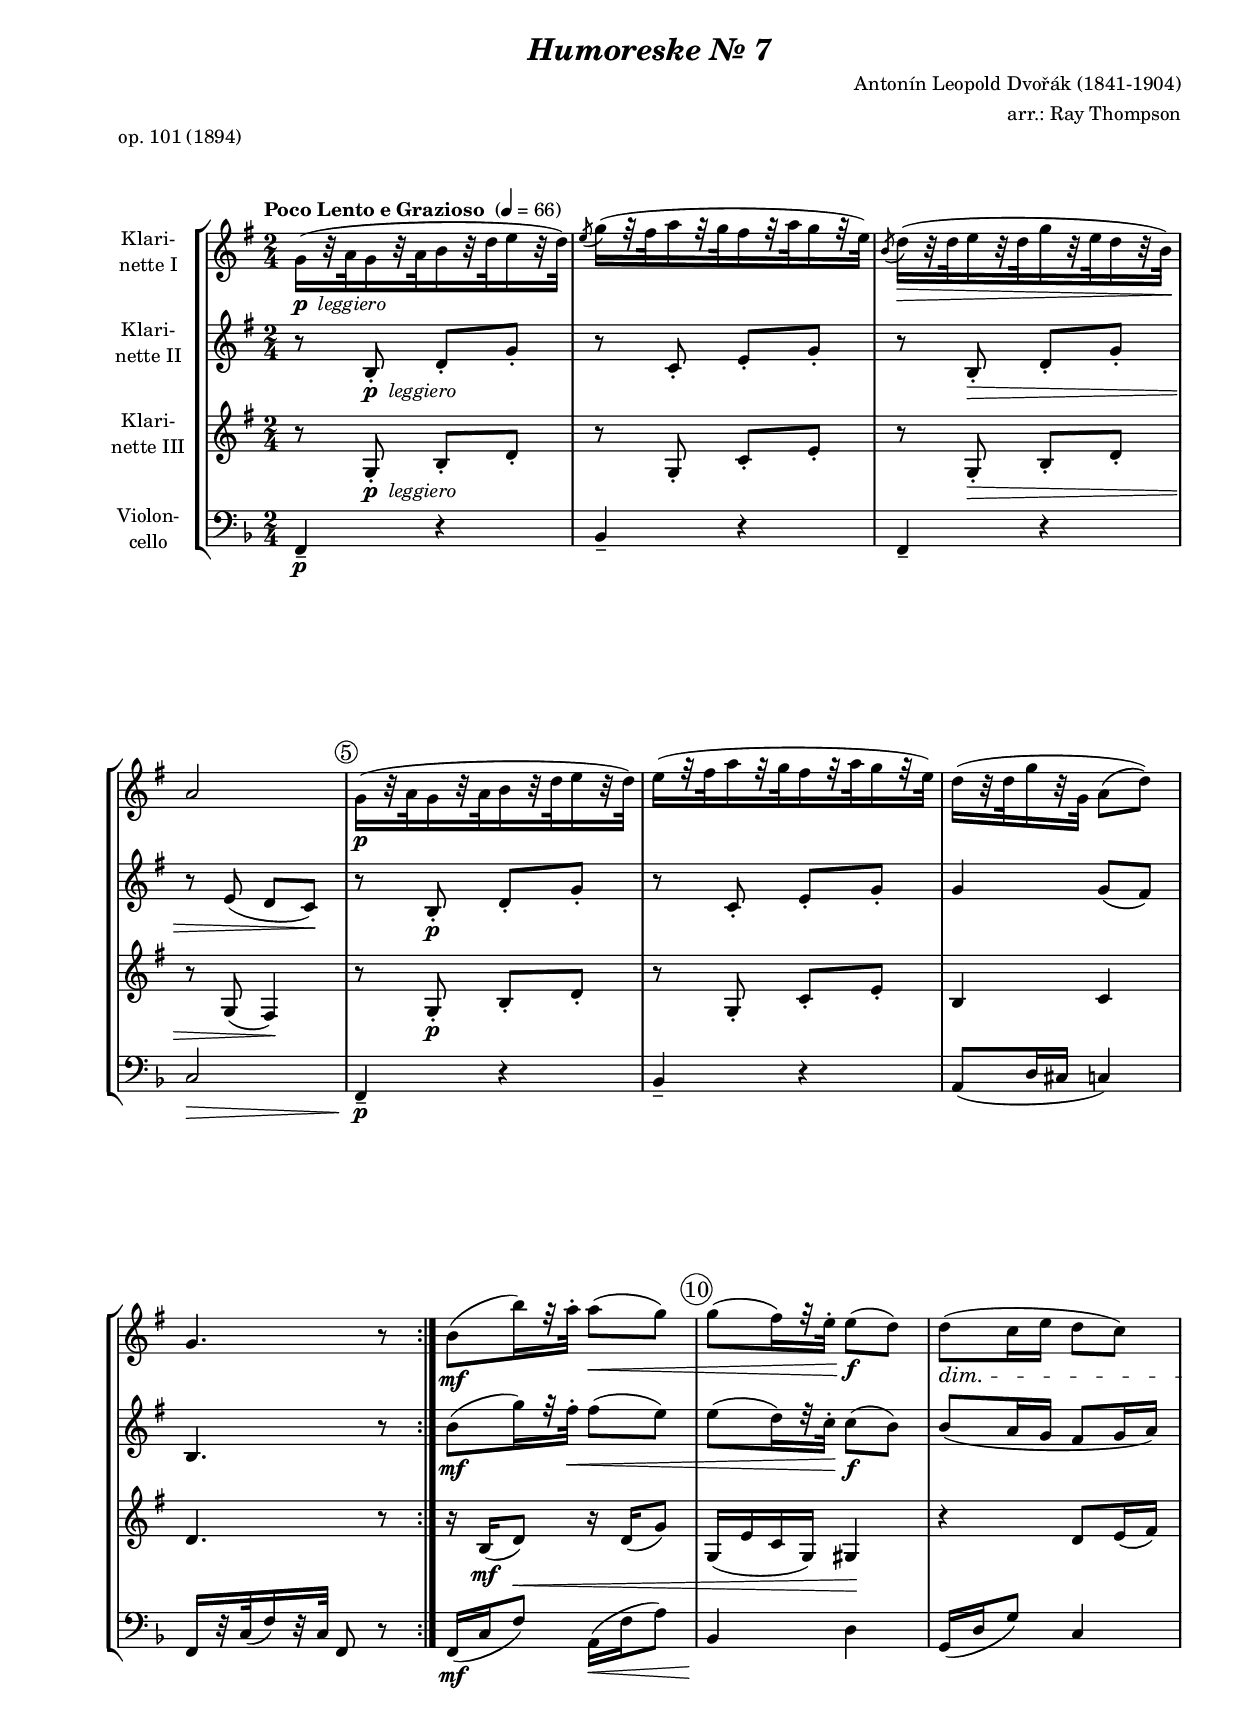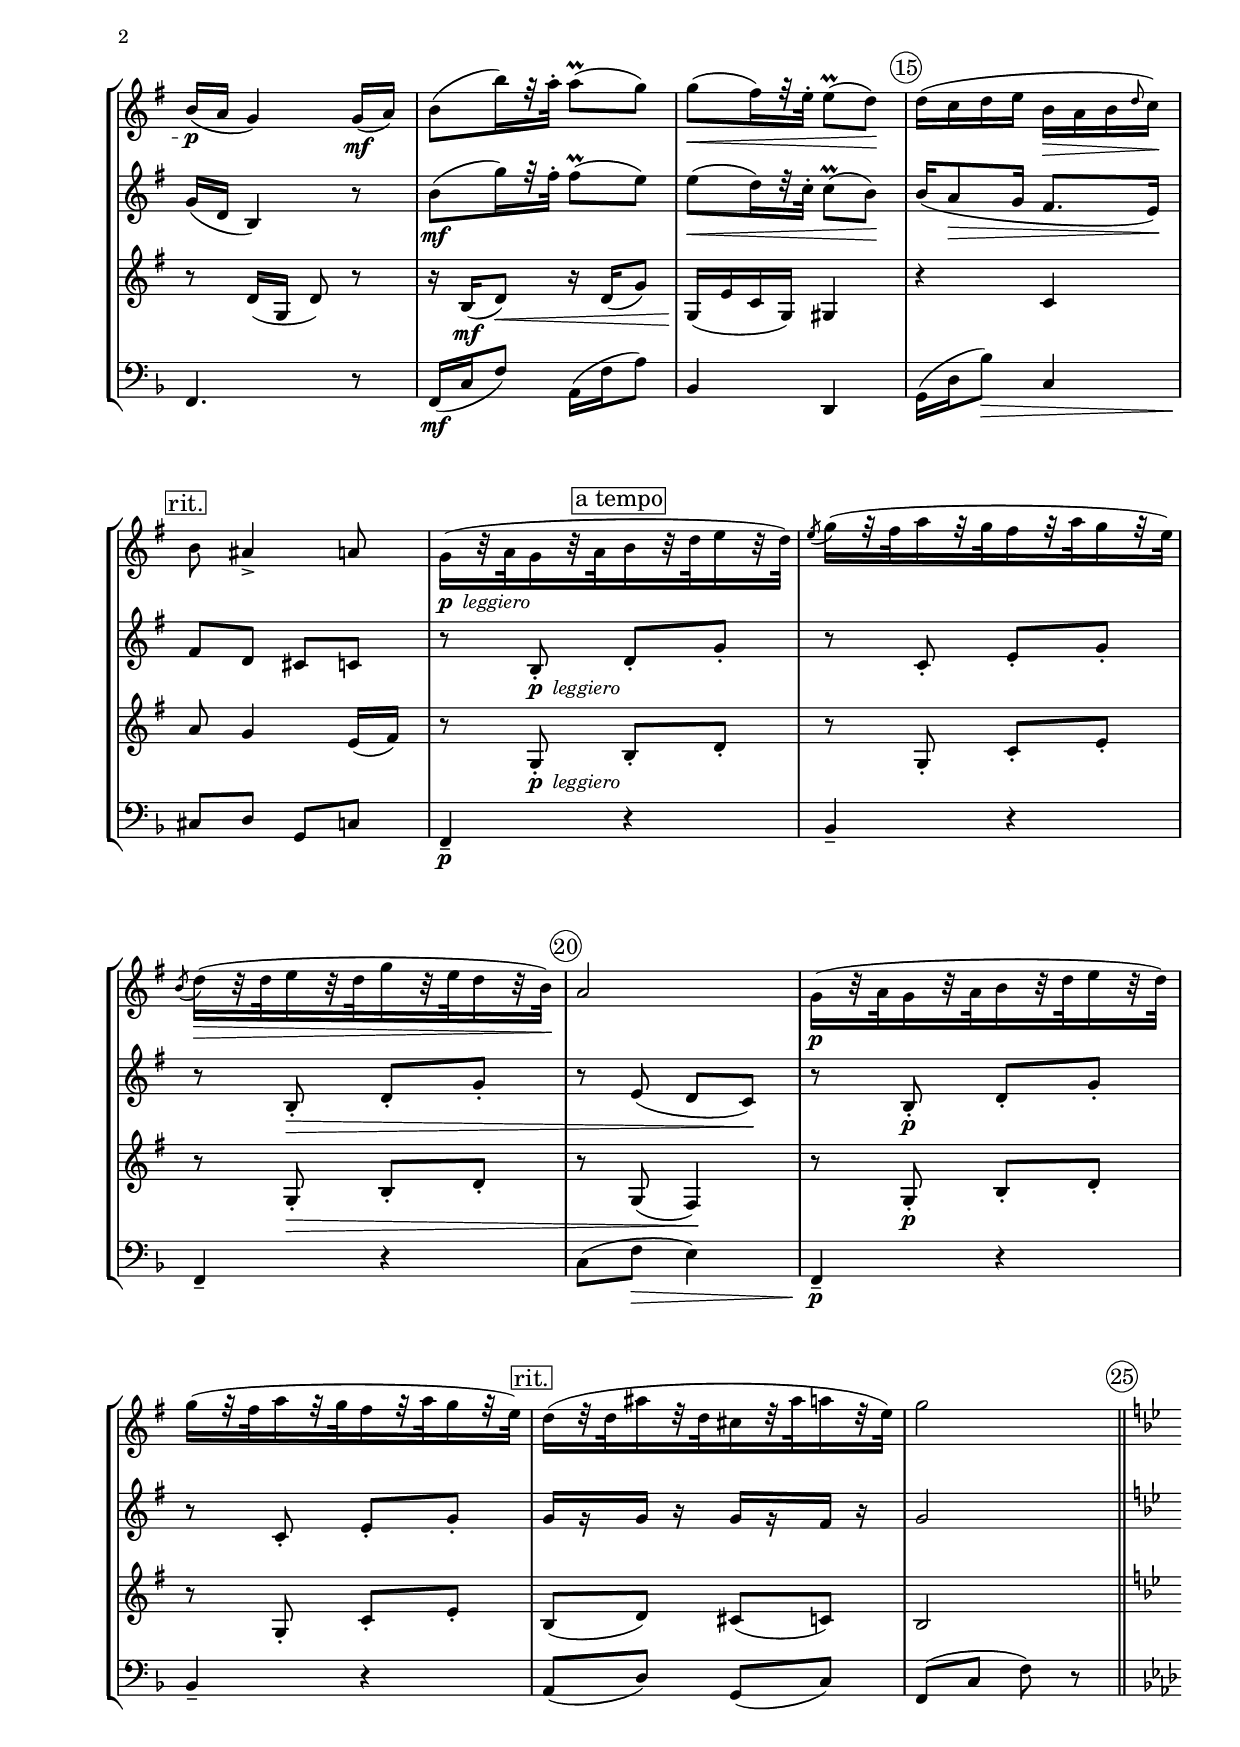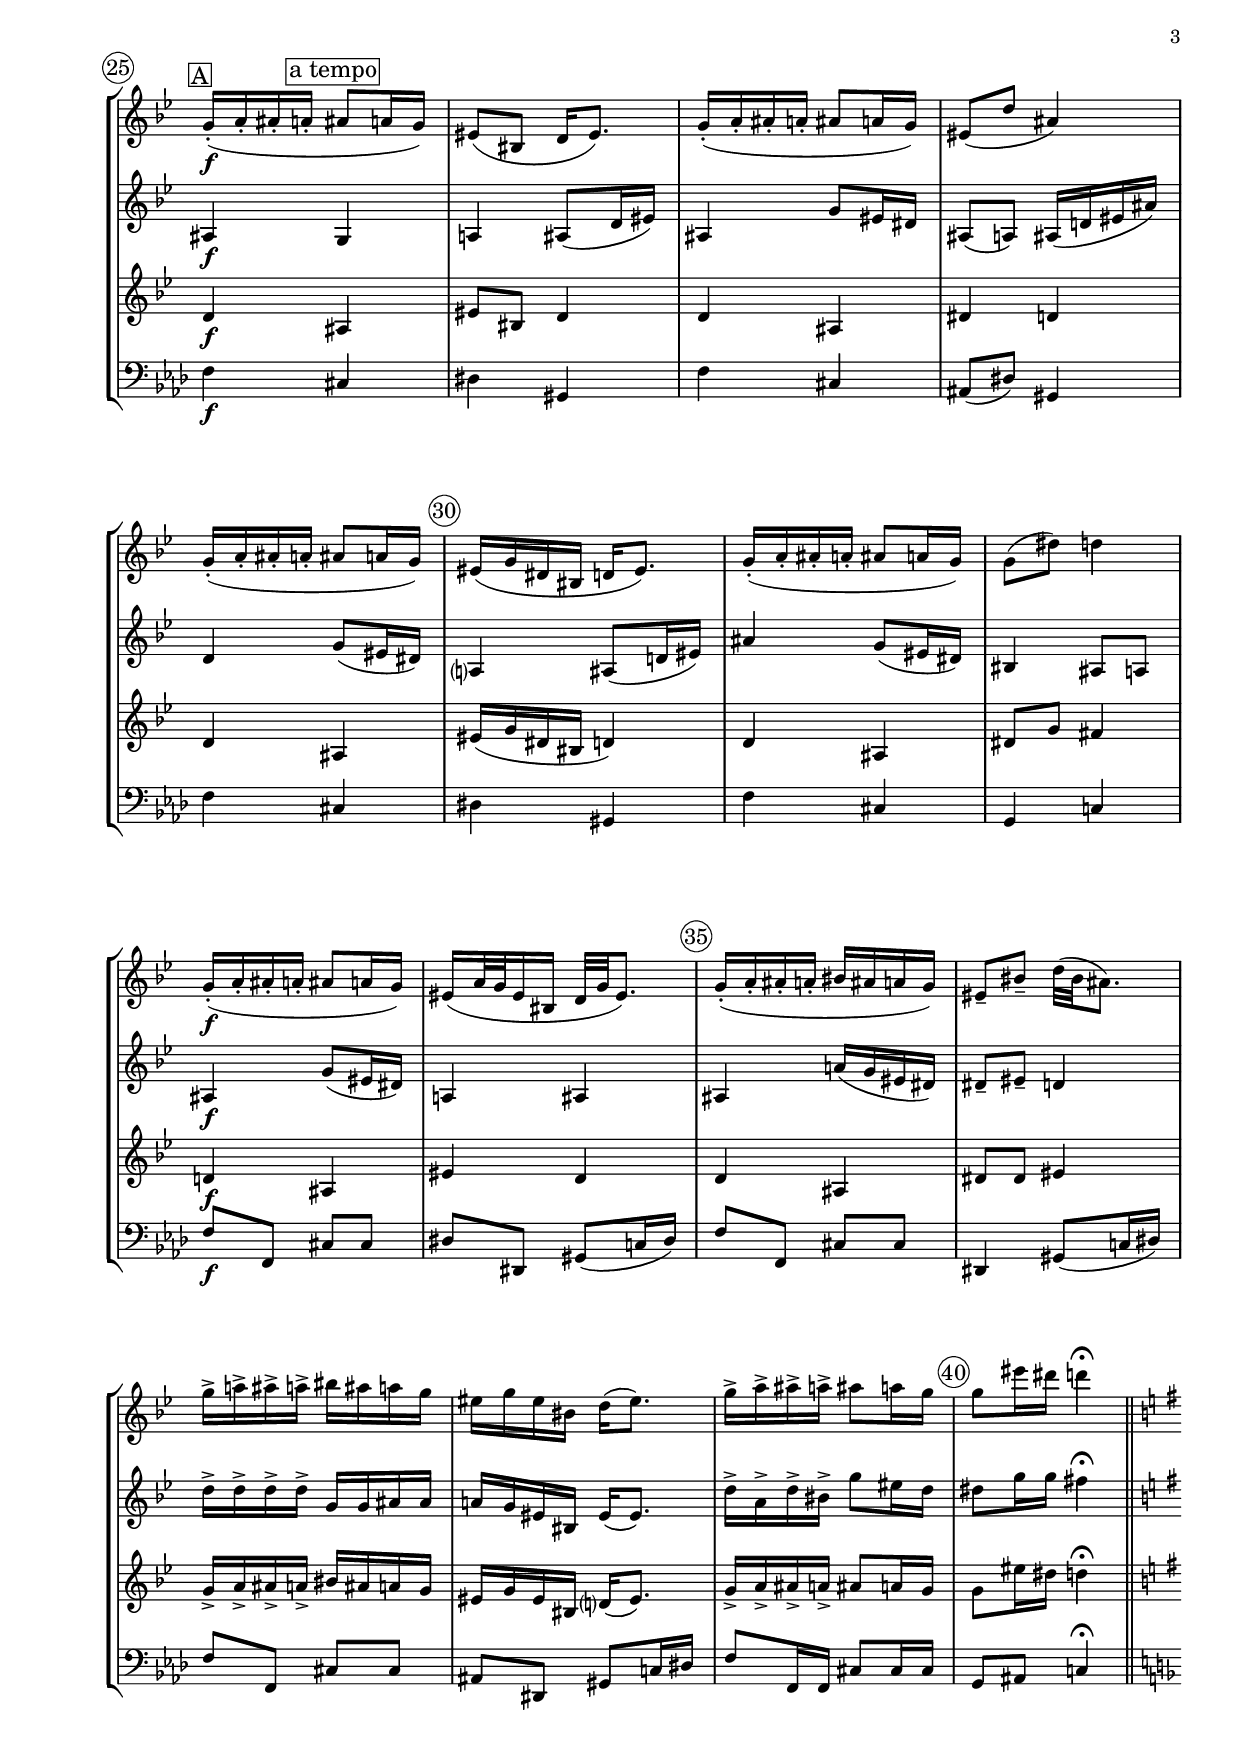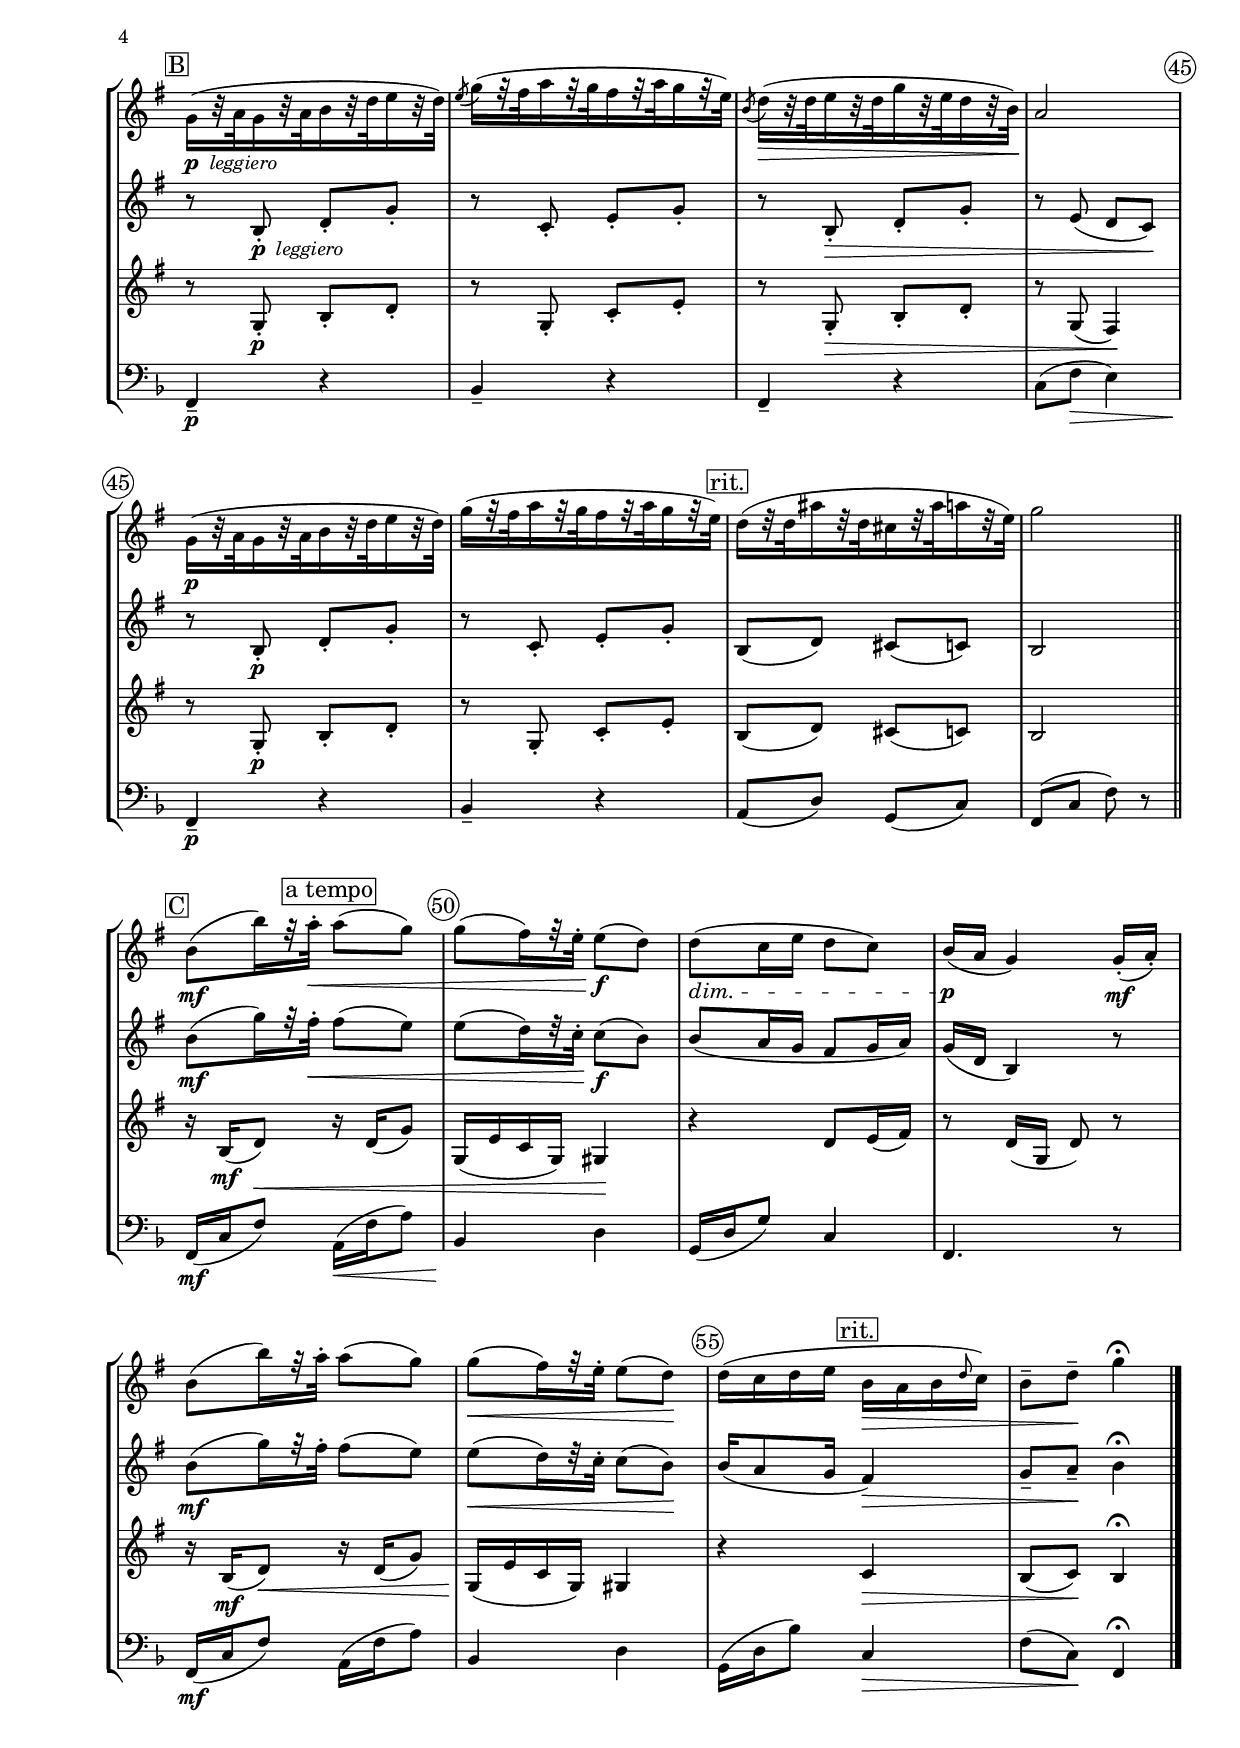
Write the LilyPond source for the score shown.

\version "2.18.2"
\include "deutsch.ly"
  
#(set-global-staff-size 16.741)

\header {
  title     = \markup \bold \italic "Humoreske Nr. 7"
  composer  = "Antonín Leopold Dvořák (1841-1904)"
  arranger  = "arr.: Ray Thompson"
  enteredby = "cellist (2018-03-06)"
  piece     = "op. 101 (1894)"
}

voiceconsts = {
  \key g \major
  \time 2/4
  \clef "treble"
%  \numericTimeSignature
  \compressFullBarRests
  % Set default beaming for all staves
% \set Timing.beamExceptions = #'()
% \set Timing.baseMoment     = #(ly:make-moment 1 4)
% \set Timing.beatStructure  = #'(1 1 1)
  \override Score.BarNumber.break-visibility = ##(#t #t #t)
  % Print a bar number every fifth measure
  \set Score.barNumberVisibility = #(every-nth-bar-number-visible 5)
  % Increase the size of the bar number by 25%
  \override Score.BarNumber.font-size = #1.25
  % Draw a circle round the following bar number(s)
  \override Score.BarNumber.stencil
    = #(make-stencil-circler 0.1 0.25 ly:text-interface::print)
  % Center-align bar numbers
  \override Score.BarNumber.self-alignment-X = #CENTER
  \tempo "Poco Lento e Grazioso " 4=66
}

micl = "clarinet"
mifl = "flute"
miob = "oboe"
mifh = "french horn"
misx = "tenor sax"
mist = "string ensemble 1"
miba = "cello"

boxa = { \bar "||" \mark \markup \box "A" \key g \minor }
boxb = { \bar "||" \mark \markup \box "B" \key g \major }
boxc = { \bar "||" \mark \markup \box "C" }

atem = \mark \markup \box "a tempo"
pleg = \markup { \dynamic p \italic " leggiero" }
rit  = \mark \markup \box "rit."

va = \relative c'' {
  \voiceconsts

  \repeat volta 2 {
    g16[(_\pleg r32 a g16 r32 a h16 r32 d e16 r32 d)]
    \acciaccatura e8 g16[( r32 fis a16 r32 g fis16 r32 a g16 r32 e)]
    \acciaccatura h8 d16[(\> r32 d e16 r32 d g16 r32 e d16 r32 h)]\!
    a2
    g16[(\p r32 a g16 r32 a h16 r32 d e16 r32 d)]

    e16[( r32 fis a16 r32 g fis16 r32 a g16 r32 e)]
    d16[( r32 d g16 r32 g,] a8\( d\))
    g,4. r8
  }
  h8[(\mf h'16) r32 a]-. a8(\< g)
  g[( fis16) r32 e]-. e8(\!\f d)

  d(\dim c16 e d8 c)
  h16(\p a g4) g16(\mf a)
  h8[( h'16) r32 a]-. a8(\prall g)
  g[(\< fis16) r32 e]-. e8(\prall d)\!
  d16( c d e h\> a h \grace d8 c16)\! \rit
  h8 ais4-> a8

  g16[(_\pleg r32 a g16 r32 a \atem h16 r32 d e16 r32 d)]
  \acciaccatura e8 g16[( r32 fis a16 r32 g fis16 r32 a g16 r32 e)]
  \acciaccatura h8 d16[(\> r32 d e16 r32 d g16 r32 e d16 r32 h)]\!
  a2

  g16[(\p r32 a g16 r32 a h16 r32 d e16 r32 d)]
  g16[( r32 fis a16 r32 g fis16 r32 a g16 r32 e)] \rit
  d16[( r32 d ais'16 r32 d, cis16 r32 ais' a16 r32 e)]
  g2 \boxa

  g,16(-.\f a-. ais-. a-. ais8 a16 g)
  eis8( his d16 eis8.)
  g16(-. a-. ais-. a-. ais8 a16 g)
  eis8( d' ais4)
  g16(-. a-. ais-. a-. ais8 a16 g)
  eis( g dis his d eis8.)
  g16(-. a-. ais-. a-. ais8 a16 g)

  g8( dis') d4
  g,16(-.\f a-. ais-. a-. ais8 a16 g)
  eis( a32 g eis16 his d32 g eis8.)
  g16(-. a-. ais-. a-. his ais a g)
  eis8-- his'-- d32( his ais8.)
  g'16-> a!-> ais-> a-> his ais a g

  eis g eis his d( eis8.)
  g16-> a-> ais-> a-> ais8 a16 g
  g8 eis'16 dis d4\fermata \boxb
  g,,16[(_\pleg r32 a g16 r32 a h16 r32 d e16 r32 d)]
  \acciaccatura e8 g16[( r32 fis a16 r32 g fis16 r32 a g16 r32 e)]
  
  \acciaccatura h8 d16[(\> r32 d e16 r32 d g16 r32 e d16 r32 h)]\!
  a2
  g16[(\p r32 a g16 r32 a h16 r32 d e16 r32 d)]
  g16[( r32 fis a16 r32 g fis16 r32 a g16 r32 e)] \rit
  d16[( r32 d ais'16 r32 d, cis16 r32 ais' a16 r32 e)]

  g2 \boxc
  h,8[(\mf h'16) r32 a]-.\< \atem a8( g)
  g[( fis16) r32 e]-. e8(\!\f d)
  d(\dim c16 e d8 c)
  h16(\p a g4) g16(-.\mf a)-.

  h8[( h'16) r32 a]-. a8( g)
  g[(\< fis16) r32 e]-. e8( d)\!
  d16( c d e \rit h\> a h \grace d8 c16)
  h8-- d--\! g4\fermata \bar "|."
}

vb = \relative c' {
  \voiceconsts

  \repeat volta 2 {
    r8 h-._\pleg d-. g-.
    r c,-. e-. g-.
    r h,-.\> d-. g-.
    r e( d c)\!
    r h-.\p d-. g-.
    r c,-. e-. g-.
    g4 g8( fis)
    h,4. r8
  }
  h'[(\mf g'16) r32 fis]-.\< fis8( e)

  e[( d16) r32 c]-.\! c8(\f h)
  h( a16 g fis8 g16 a)
  g( d h4) r8
  h'[(\mf g'16) r32 fis]-. fis8(\prall e)
  e[(\< d16) r32 c]-. c8(\prall h)\!
  h16( a8\> g16 fis8. e16)\! \rit
  fis8 d cis c

  r h-._\pleg \atem d-. g-.
  r c,-. e-. g-.
  r h,-.\> d-. g-.
  r e( d c)\!
  r h-.\p d-. g-.
  r c,-. e-. g-. \rit
  g16[ r g] r g[ r fis] r
  g2 \boxa

  ais,4\f \atem g
  a! ais8( d16 eis)
  ais,4 g'8 eis16 dis
  ais8( a) ais16( d! eis ais)
  d,4 g8( eis16 dis)
  a?4 ais8( d!16 eis)
  ais4 g8( eis16 dis)
  his4 ais8 a

  ais4\f g'8( eis16 dis)
  a!4 ais
  ais a'!16( g eis dis)
  dis8-- eis-- d4
  d'16-> d-> d-> d-> g, g ais ais
  a! g eis his eis( eis8.)
  d'16-> a-> d-> his-> g'8 eis16 d
  dis8 g16 g fis4\fermata \boxb

  r8 h,,-._\pleg d-. g-.
  r c,-. e-. g-.
  r h,-.\> d-. g-.
  r e( d c)\!
  r h-.\p d-. g-.
  r c,-. e-. g-. \rit
  h,( d) cis( c)
  h2 \boxc

  h'8[(\mf g'16) r32 fis]-.\< fis8( e)
  e[( d16) r32 c]-.\! c8(\f h)
  h( a16 g fis8 g16 a)
  g( d h4) r8
  h'[(\mf g'16) r32 fis]-. fis8( e)
  e[(\< d16) r32 c]-. c8( h)\!
  h16( a8 g16 \rit fis4)\>
  g8-- a--\! h4\fermata \bar "|."
}

vc = \relative c' {
  \voiceconsts

  \repeat volta 2 {
    r8 g-._\pleg h-. d-.
    r g,-. c-. e-.
    r g,-.\> h-. d-.
    r g,( fis4)\!
    r8 g-.\p h-. d-.
    r g,-. c-. e-.
    h4 c
    d4. r8
  }

  r16 h(\mf d8)\< r16 d( g8)
  g,16( e' c g) gis4\!
  r d'8 e16( fis)
  r8 d16( g, d'8) r
  r16 h(\mf d8)\< r16 d( g8)
  g,16(\! e' c g) gis4
  r c \rit
  a'8 g4 e16( fis)

  r8 g,-._\pleg \atem h-. d-.
  r g,-. c-. e-.
  r g,-.\> h-. d-.
  r g,( fis4)\!
  r8 g-.\p h-. d-.
  r g,-. c-. e-. \rit
  h( d) cis( c)
  h2 \boxa

  d4\f \atem ais
  eis'8 his d4
  d ais
  dis d
  d ais
  eis'16( g dis his d4)
  d ais
  dis8 g fis4
  d!\f  ais
  eis' d

  d ais
  dis8 dis eis4
  g16-> a-> ais-> a-> his ais a g
  eis g eis his d?( eis8.)
  g16-> a-> ais-> a-> ais8 a16 g
  g8 eis'16 dis d4\fermata \boxb

  r8 g,,-.\p h-. d-.
  r g,-. c-. e-.
  r g,-.\> h-. d-.
  r g,( fis4)\!
  r8 g-.\p h-. d-.
  r g,-. c-. e-. \rit
  h( d) cis( c)
  h2 \boxc

  r16 h(\mf d8)\< r16 d( g8)
  g,16( e' c g) gis4\!
  r d'8 e16( fis)
  r8 d16( g, d'8) r
  r16 h(\mf d8)\< r16 d( g8)
  g,16(\! e' c g) gis4
  r \rit c\>
  h8( c)\! h4\fermata \bar "|."
}

vd = \relative c {
  \voiceconsts
  \clef "bass"
  
  \repeat volta 2 {
    g4--\p r
    c-- r
    g-- r
    d'2\>
    g,4--\!\p r
    c-- r
    h8( e16 dis d4)
    g,16[ r32 d'( g16) r32 d] g,8 r
  }

  g16(\mf d' g8) h,16(\< g' h8)
  c,4\! e
  a,16( e' a8) d,4
  g,4. r8
  g16(\mf d' g8) h,16( g' h8)
  c,4 e,
  a16( e' c'8)\> d,4 \rit
  dis8\! e a, d

  g,4--\p r
  c-- r
  g-- r
  d'8( g\> fis4)
  g,--\!\p r
  c-- r
  h8( e) a,( d)
  g,( d' g) r \boxa

  g4\f \atem dis
  eis ais,
  g' dis
  his8( eis) ais,4
  g' dis
  eis ais,
  g' dis
  a d!
  g8\f g, dis' dis
  eis eis, ais( d!16 eis)

  g8 g, dis' dis
  eis,4 ais8( d!16 eis)
  g8 g, dis' dis
  his eis, ais d!16 eis
  g8 g,16 g dis'8 dis16 dis
  a8 his d!4\fermata \boxb

  g,--\p r
  c-- r
  g-- r
  d'8( g\> fis4)
  g,--\!\p r
  c-- r \rit
  h8( e) a,( d)
  g,( d' g) r \boxc

  g,16(\mf d' g8) h,16(\< g' h8)
  c,4\! e
  a,16( e' a8) d,4
  g,4. r8
  g16(\mf d' g8) h,16( g' h8)
  c,4 e
  a,16( e' c'8) \rit d,4\>
  g8( d)\! g,4\fermata \bar "|."
}


music = \new StaffGroup <<
      \new Staff {
	\set Staff.midiInstrument = \micl
	\set Staff.instrumentName = \markup \center-column { "Klari-" "nette I" }
	\transpose g g { \va }
      }

      \new Staff {
	\set Staff.midiInstrument = \micl
	\set Staff.instrumentName = \markup \center-column { "Klari-" "nette II" }
	\transpose g g { \vb }
      }

      \new Staff {
	\set Staff.midiInstrument = \micl
	\set Staff.instrumentName = \markup \center-column { "Klari-" "nette III" }
	\transpose g g { \vc }
      }

      \new Staff {
	\set Staff.midiInstrument = \miba
	\set Staff.instrumentName = \markup \center-column { "Violon-" "cello" }
	\transpose g f { \vd }
      }
>>

\book {
  \score {
    \music
    \layout {}
  }
  
  \paper {
    left-margin = 2\cm
  }

  \score {
    \unfoldRepeats \music

    \midi {
      \context {
        \Score
      }
    }
  }
}
